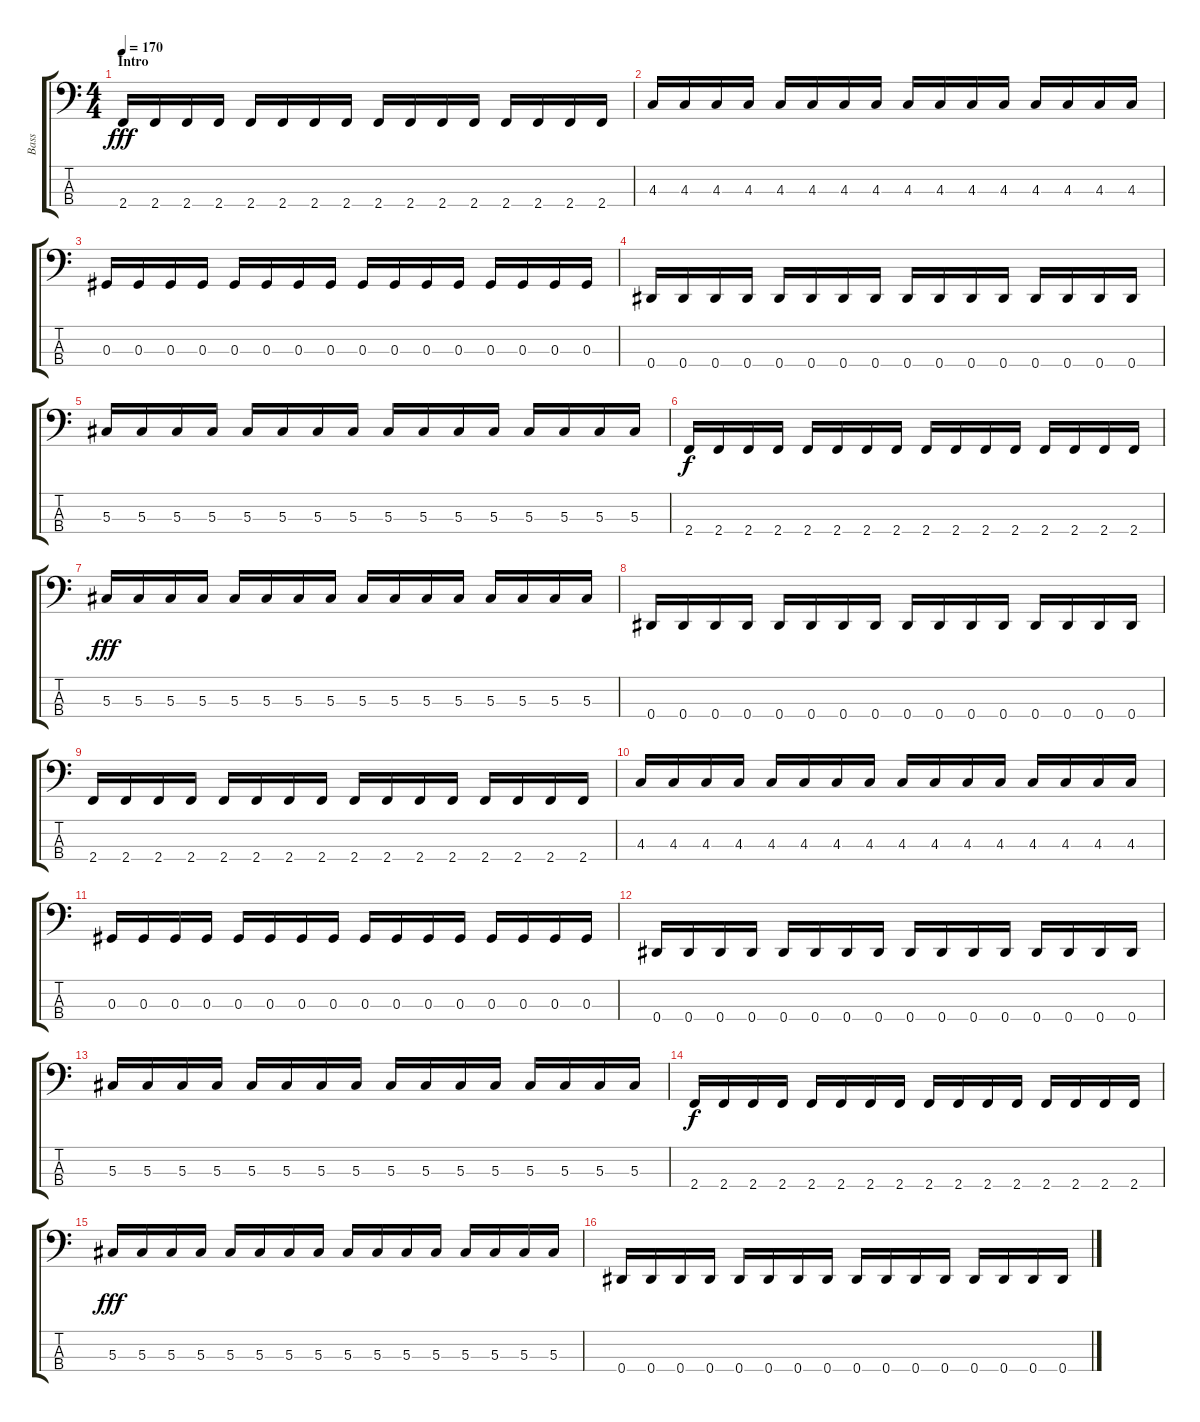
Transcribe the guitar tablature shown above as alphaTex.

\track ("Bass" "Bass") {instrument electricbasspick}
\staff {score tabs}
\tuning (Gb2 Db2 Ab1 Eb1) {hide}
\ts (4 4)
\section ("" "Intro")
\tempo 170
\clef f4
\ks c
2.4.16{dy fff instrument electricbasspick} 2.4.16 2.4.16 2.4.16 2.4.16 2.4.16 2.4.16 2.4.16 2.4.16 2.4.16 2.4.16 2.4.16 2.4.16 2.4.16 2.4.16 2.4.16 |
4.3.16 4.3.16 4.3.16 4.3.16 4.3.16 4.3.16 4.3.16 4.3.16 4.3.16 4.3.16 4.3.16 4.3.16 4.3.16 4.3.16 4.3.16 4.3.16 |
0.3.16 0.3.16 0.3.16 0.3.16 0.3.16 0.3.16 0.3.16 0.3.16 0.3.16 0.3.16 0.3.16 0.3.16 0.3.16 0.3.16 0.3.16 0.3.16 |
0.4.16 0.4.16 0.4.16 0.4.16 0.4.16 0.4.16 0.4.16 0.4.16 0.4.16 0.4.16 0.4.16 0.4.16 0.4.16 0.4.16 0.4.16 0.4.16 |
5.3.16 5.3.16 5.3.16 5.3.16 5.3.16 5.3.16 5.3.16 5.3.16 5.3.16 5.3.16 5.3.16 5.3.16 5.3.16 5.3.16 5.3.16 5.3.16 |
2.4.16{dy f} 2.4.16 2.4.16 2.4.16 2.4.16 2.4.16 2.4.16 2.4.16 2.4.16 2.4.16 2.4.16 2.4.16 2.4.16 2.4.16 2.4.16 2.4.16 |
5.3.16{dy fff} 5.3.16 5.3.16 5.3.16 5.3.16 5.3.16 5.3.16 5.3.16 5.3.16 5.3.16 5.3.16 5.3.16 5.3.16 5.3.16 5.3.16 5.3.16 |
0.4.16 0.4.16 0.4.16 0.4.16 0.4.16 0.4.16 0.4.16 0.4.16 0.4.16 0.4.16 0.4.16 0.4.16 0.4.16 0.4.16 0.4.16 0.4.16 |
2.4.16 2.4.16 2.4.16 2.4.16 2.4.16 2.4.16 2.4.16 2.4.16 2.4.16 2.4.16 2.4.16 2.4.16 2.4.16 2.4.16 2.4.16 2.4.16 |
4.3.16 4.3.16 4.3.16 4.3.16 4.3.16 4.3.16 4.3.16 4.3.16 4.3.16 4.3.16 4.3.16 4.3.16 4.3.16 4.3.16 4.3.16 4.3.16 |
0.3.16 0.3.16 0.3.16 0.3.16 0.3.16 0.3.16 0.3.16 0.3.16 0.3.16 0.3.16 0.3.16 0.3.16 0.3.16 0.3.16 0.3.16 0.3.16 |
0.4.16 0.4.16 0.4.16 0.4.16 0.4.16 0.4.16 0.4.16 0.4.16 0.4.16 0.4.16 0.4.16 0.4.16 0.4.16 0.4.16 0.4.16 0.4.16 |
5.3.16 5.3.16 5.3.16 5.3.16 5.3.16 5.3.16 5.3.16 5.3.16 5.3.16 5.3.16 5.3.16 5.3.16 5.3.16 5.3.16 5.3.16 5.3.16 |
2.4.16{dy f} 2.4.16 2.4.16 2.4.16 2.4.16 2.4.16 2.4.16 2.4.16 2.4.16 2.4.16 2.4.16 2.4.16 2.4.16 2.4.16 2.4.16 2.4.16 |
5.3.16{dy fff} 5.3.16 5.3.16 5.3.16 5.3.16 5.3.16 5.3.16 5.3.16 5.3.16 5.3.16 5.3.16 5.3.16 5.3.16 5.3.16 5.3.16 5.3.16 |
0.4.16 0.4.16 0.4.16 0.4.16 0.4.16 0.4.16 0.4.16 0.4.16 0.4.16 0.4.16 0.4.16 0.4.16 0.4.16 0.4.16 0.4.16 0.4.16
